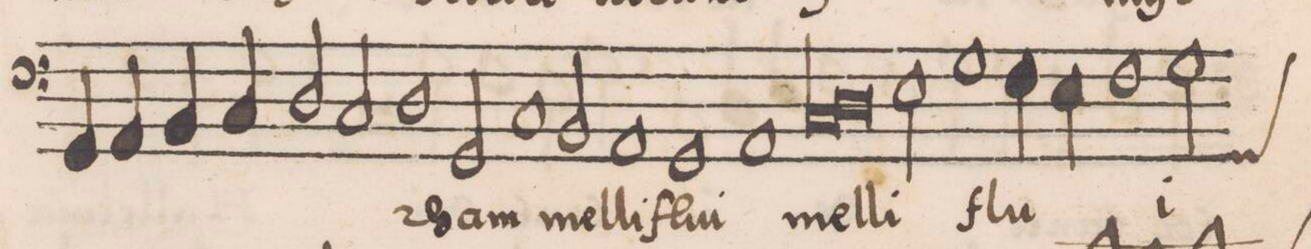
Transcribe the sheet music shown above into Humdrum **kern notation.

**kern	**text
*I"BASSVS	*
*clefF4	*
*k[]	*
*met(C)	*
*M2/1	*
4GG/	.
4AA/	.
4BB/	.
4C/	.
2D/	.
2C/	.
=48-	=48-
1D	.
2GG/	-rham
1C/	mel-
=49-	=49-
2BB/	.
1AA	-li-
=50-	=50-
1GG	-flu-
1AA	-i
=51-	=51-
*lig	*
1C	mel-
1D	.
*Xlig	*
=52-	=52-
2E\	-li-
1G	-flu-
4F\	.
4E\	.
=53-	=53-
1F	.
*custos:GG	*
2G\	-i
*-	*-
